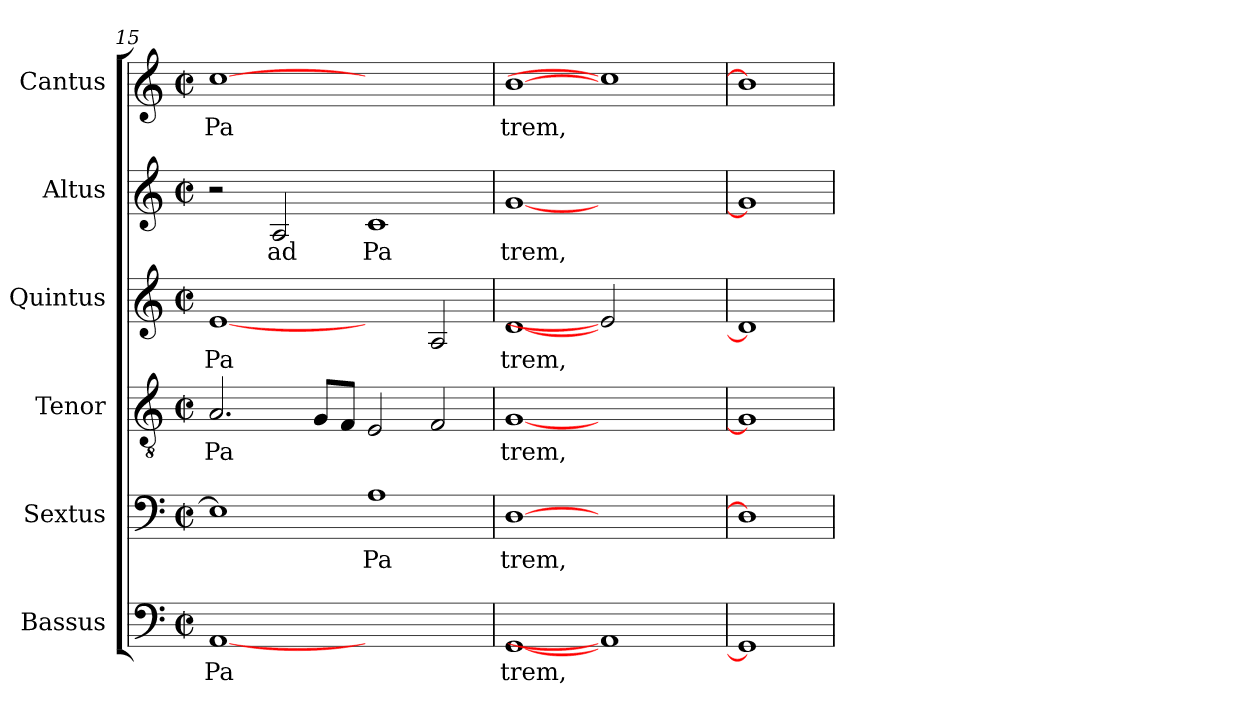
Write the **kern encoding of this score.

**kern	**text	**kern	**text	**kern	**text	**kern	**text	**kern	**text	**kern	**text
*part6	*part6	*part5	*part5	*part4	*part4	*part3	*part3	*part2	*part2	*part1	*part1
*staff6	*staff6	*staff5	*staff5	*staff4	*staff4	*staff3	*staff3	*staff2	*staff2	*staff1	*staff1
*I"Bassus	*	*I"Sextus	*	*I"Tenor	*	*I"Quintus	*	*I"Altus	*	*I"Cantus	*
*clefF4	*	*clefF4	*	*clefGv2	*	*clefG2	*	*clefG2	*	*clefG2	*
*k[]	*	*k[]	*	*k[]	*	*k[]	*	*k[]	*	*k[]	*
*C:	*	*C:	*	*C:	*	*C:	*	*C:	*	*C:	*
*M2/2	*	*M2/2	*	*M2/2	*	*M2/2	*	*M2/2	*	*M2/2	*
*met(c|)	*	*met(c|)	*	*met(c|)	*	*met(c|)	*	*met(c|)	*	*met(c|)	*
=15	=15	=15	=15	=15	=15	=15	=15	=15	=15	=15	=15
!	!LO:LY:b:cj	!	!LO:LY:b:cj	!	!LO:LY:b:cj	!	!LO:LY:b:cj	!	!	!	!LO:LY:b:cj
[1AA	Pa	1E]	.	2.A/	Pa-	[1e	Pa-	2r	.	[1cc	Pa
!	!	!	!	!	!	!	!	!	!LO:LY:b:cj	!	!
.	.	.	.	.	.	.	.	2A/	ad	.	.
!	!	!	!	!	!LO:LY:b:cj	!	!	!	!	!	!
.	.	.	.	8G/L	--	.	.	.	.	.	.
!	!	!	!	!	!LO:LY:b:cj	!	!	!	!	!	!
.	.	.	.	8F/J	--	.	.	.	.	.	.
!	!	!	!LO:LY:b:cj	!	!LO:LY:b:cj	!	!	!	!LO:LY:b:cj	!	!
1ryy	.	1A	Pa	2E/	--	2ryy	.	1c	Pa	1ryy	.
!	!	!	!	!	!LO:LY:b:cj	!	!LO:LY:b:cj	!	!	!	!
.	.	.	.	2F/	--	2A/	--	.	.	.	.
=16	=16	=16	=16	=16	=16	=16	=16	=16	=16	=16	=16
!	!LO:LY:b:cj	!	!LO:LY:b:cj	!	!LO:LY:b:cj	!	!LO:LY:b:cj	!	!LO:LY:b:cj	!	!LO:LY:b:cj
[1GG	trem,	[1D	trem,	[1G	-trem,	[1d	-trem,	[1g	trem,	[1b	trem,
1AA]	.	1ryy	.	1ryy	.	2e]	.	1ryy	.	1cc]	.
.	.	.	.	.	.	2ryy	.	.	.	.	.
=17	=17	=17	=17	=17	=17	=17	=17	=17	=17	=17	=17
1GG]	.	1D]	.	1G]	.	1d]	.	1g]	.	1b]	.
=	=	=	=	=	=	=	=	=	=	=	=
*-	*-	*-	*-	*-	*-	*-	*-	*-	*-	*-	*-
